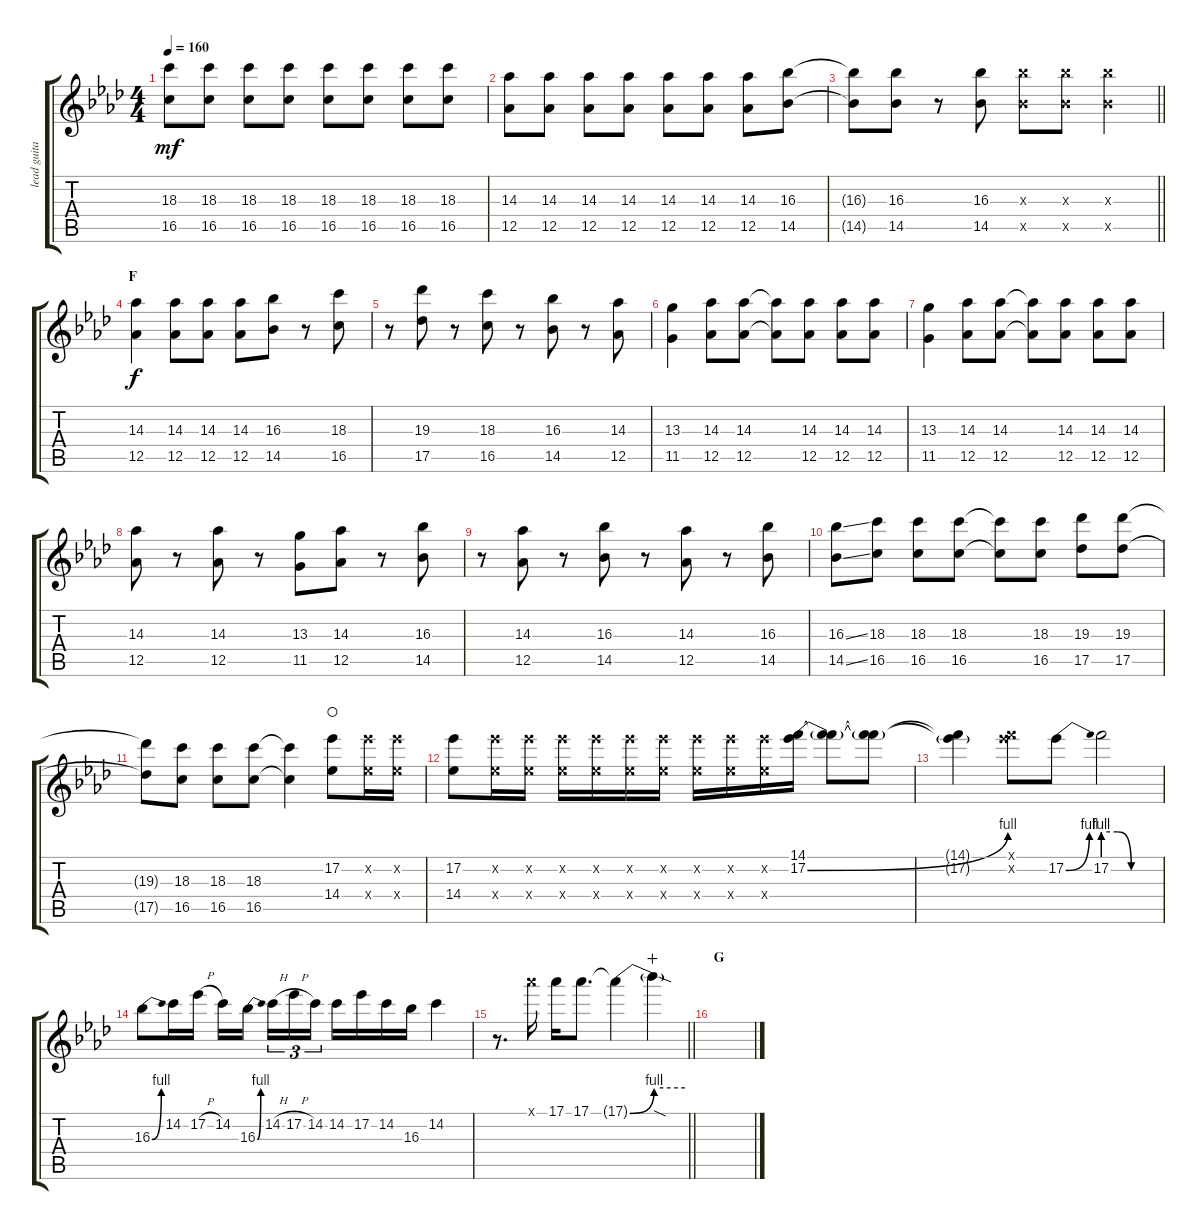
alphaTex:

\track ("lead guitar" "lead guita") {instrument distortionguitar}
\staff {score tabs}
\tuning (Eb4 Bb3 Gb3 Db3 Ab2 Eb2) {hide}
\ts (4 4)
\tempo 160
\clef g2
\ks ab
(18.3 16.5).8{dy mf} (18.3 16.5).8 (18.3 16.5).8 (18.3 16.5).8 (18.3 16.5).8 (18.3 16.5).8 (18.3 16.5).8 (18.3 16.5).8 |
(14.3 12.5).8 (14.3 12.5).8 (14.3 12.5).8 (14.3 12.5).8 (14.3 12.5).8 (14.3 12.5).8 (14.3 12.5).8 (16.3 14.5).8 |
\barLineRight lightlight
(16.3{t} 14.5{t}).8 (16.3 14.5).8 r.8 (16.3 14.5).8 (16.3{x} 14.5{x}).8 (16.3{x} 14.5{x}).8 (16.3{x} 14.5{x}).4 |
\section ("" "F")
(14.3 12.5).4{dy f} (14.3 12.5).8 (14.3 12.5).8 (14.3 12.5).8 (16.3 14.5).8 r.8 (18.3 16.5).8 |
r.8 (19.3 17.5).8 r.8 (18.3 16.5).8 r.8 (16.3 14.5).8 r.8 (14.3 12.5).8 |
(13.3 11.5).4 (14.3 12.5).8 (14.3 12.5).8 (14.3{t} 12.5{t}).8 (14.3 12.5).8 (14.3 12.5).8 (14.3 12.5).8 |
(13.3 11.5).4 (14.3 12.5).8 (14.3 12.5).8 (14.3{t} 12.5{t}).8 (14.3 12.5).8 (14.3 12.5).8 (14.3 12.5).8 |
(14.3 12.5).8 r.8 (14.3 12.5).8 r.8 (13.3 11.5).8 (14.3 12.5).8 r.8 (16.3 14.5).8 |
r.8 (14.3 12.5).8 r.8 (16.3 14.5).8 r.8 (14.3 12.5).8 r.8 (16.3 14.5).8 |
(16.3{ss} 14.5{ss}).8 (18.3 16.5).8 (18.3 16.5).8 (18.3 16.5).8 (18.3{t} 16.5{t}).8 (18.3 16.5).8 (19.3 17.5).8 (19.3 17.5).8 |
(19.3{t} 17.5{t}).8 (18.3 16.5).8 (18.3 16.5).8 (18.3 16.5).8 (18.3{t} 16.5{t}).4 (17.2 14.4).8{waho} (17.2{x} 14.4{x}).16 (17.2{x} 14.4{x}).16 |
(17.2 14.4).8 (17.2{x} 14.4{x}).16 (17.2{x} 14.4{x}).16 (17.2{x} 14.4{x}).16 (17.2{x} 14.4{x}).16 (17.2{x} 14.4{x}).16 (17.2{x} 14.4{x}).16 (17.2{x} 14.4{x}).16 (17.2{x} 14.4{x}).16 (17.2{x} 14.4{x}).16 (14.1 17.2{be (bend 0 0 60 4)}).16 (14.1{t} 17.2{t}).8 (14.1{t} 17.2{t}).8 |
(14.1{t} 17.2{t}).4 (14.1{x} 17.2{x}).8 17.2{be (bend 0 0 60 4)}.8 17.2{be (custom 0 4 15 4 30 0 60 0)}.2 |
16.3{be (bend 0 0 60 4)}.8 14.2.16 17.2{h}.16 14.2.16 16.3{be (bend 0 0 60 4)}.16{beam splitsecondary} 14.2{h}.16{tu (3 2)} 17.2{h}.16{tu (3 2)} 14.2.16{tu (3 2)} 14.2.16 17.2.16 14.2.16 16.3.16 14.2.4 |
\barLineRight lightlight
r.8{d} 17.1{x}.16 17.1.16 17.1.8{d} 17.1{be (bend 0 0 60 4) t}.4 17.1{be (hold 0 4 60 4) sod t}.4{wahc} |
\section ("" "G")
